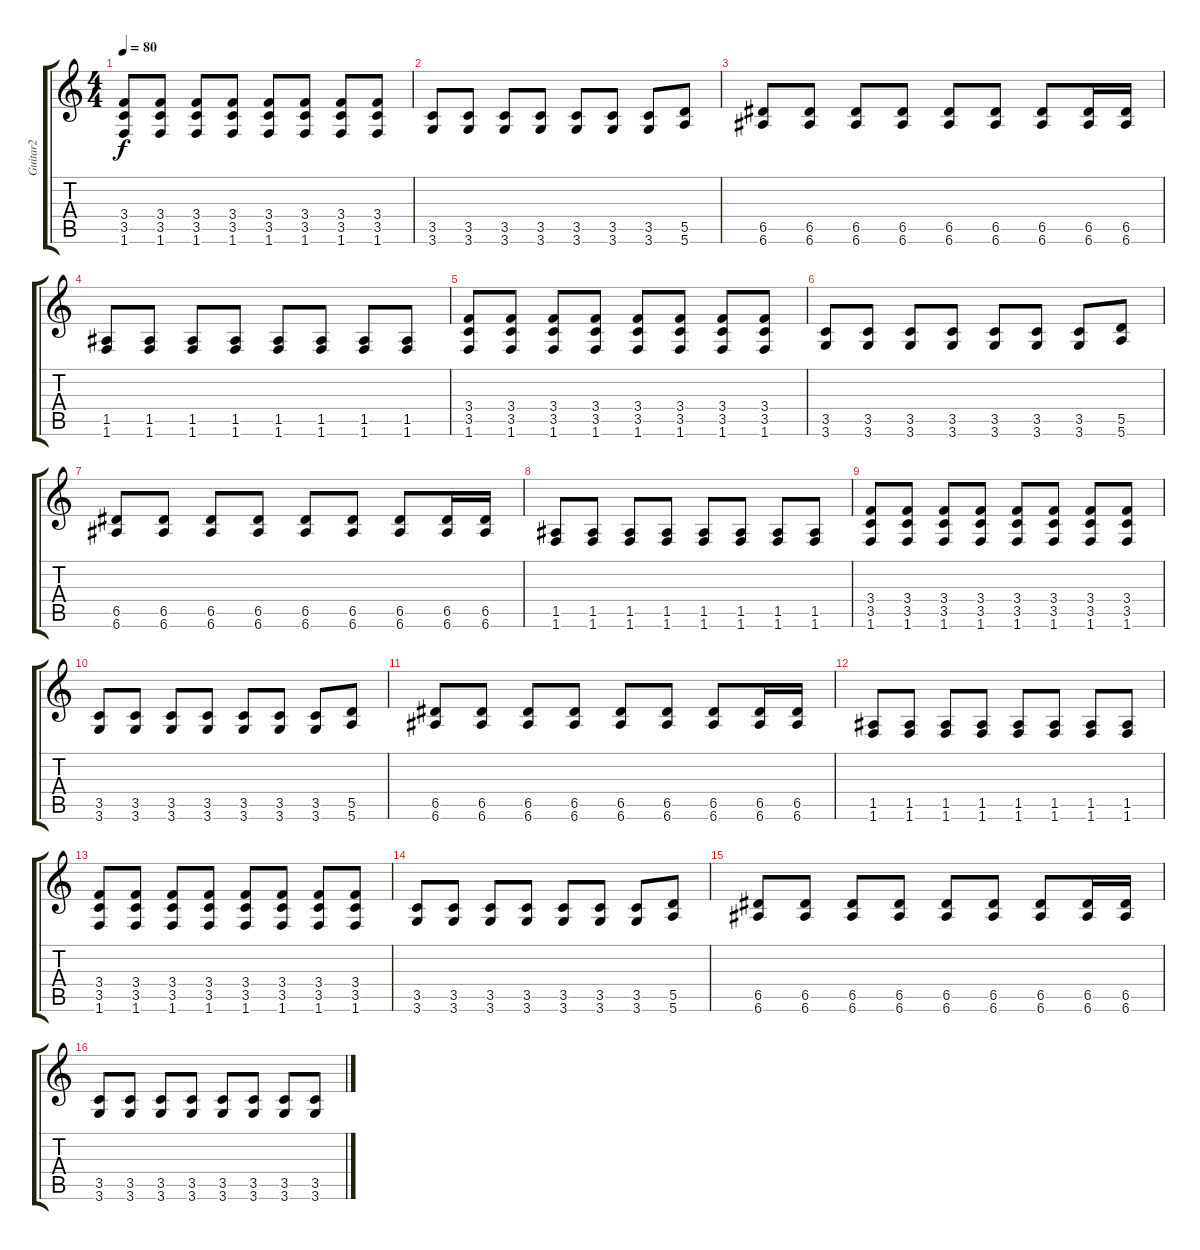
\track ("Guitar2" "Guitar2") {instrument electricguitarclean}
\staff {score tabs}
\tuning (E4 B3 G3 D3 A2 E2) {hide}
\ts (4 4)
\tempo 80
\clef g2
\ks c
(3.4 3.5 1.6).8{dy f} (3.4 3.5 1.6).8 (3.4 3.5 1.6).8 (3.4 3.5 1.6).8 (3.4 3.5 1.6).8 (3.4 3.5 1.6).8 (3.4 3.5 1.6).8 (3.4 3.5 1.6).8 |
(3.5 3.6).8 (3.5 3.6).8 (3.5 3.6).8 (3.5 3.6).8 (3.5 3.6).8 (3.5 3.6).8 (3.5 3.6).8 (5.5 5.6).8 |
(6.5 6.6).8 (6.5 6.6).8 (6.5 6.6).8 (6.5 6.6).8 (6.5 6.6).8 (6.5 6.6).8 (6.5 6.6).8 (6.5 6.6).16 (6.5 6.6).16 |
(1.5 1.6).8 (1.5 1.6).8 (1.5 1.6).8 (1.5 1.6).8 (1.5 1.6).8 (1.5 1.6).8 (1.5 1.6).8 (1.5 1.6).8 |
(3.4 3.5 1.6).8 (3.4 3.5 1.6).8 (3.4 3.5 1.6).8 (3.4 3.5 1.6).8 (3.4 3.5 1.6).8 (3.4 3.5 1.6).8 (3.4 3.5 1.6).8 (3.4 3.5 1.6).8 |
(3.5 3.6).8 (3.5 3.6).8 (3.5 3.6).8 (3.5 3.6).8 (3.5 3.6).8 (3.5 3.6).8 (3.5 3.6).8 (5.5 5.6).8 |
(6.5 6.6).8 (6.5 6.6).8 (6.5 6.6).8 (6.5 6.6).8 (6.5 6.6).8 (6.5 6.6).8 (6.5 6.6).8 (6.5 6.6).16 (6.5 6.6).16 |
(1.5 1.6).8 (1.5 1.6).8 (1.5 1.6).8 (1.5 1.6).8 (1.5 1.6).8 (1.5 1.6).8 (1.5 1.6).8 (1.5 1.6).8 |
(3.4 3.5 1.6).8 (3.4 3.5 1.6).8 (3.4 3.5 1.6).8 (3.4 3.5 1.6).8 (3.4 3.5 1.6).8 (3.4 3.5 1.6).8 (3.4 3.5 1.6).8 (3.4 3.5 1.6).8 |
(3.5 3.6).8 (3.5 3.6).8 (3.5 3.6).8 (3.5 3.6).8 (3.5 3.6).8 (3.5 3.6).8 (3.5 3.6).8 (5.5 5.6).8 |
(6.5 6.6).8 (6.5 6.6).8 (6.5 6.6).8 (6.5 6.6).8 (6.5 6.6).8 (6.5 6.6).8 (6.5 6.6).8 (6.5 6.6).16 (6.5 6.6).16 |
(1.5 1.6).8 (1.5 1.6).8 (1.5 1.6).8 (1.5 1.6).8 (1.5 1.6).8 (1.5 1.6).8 (1.5 1.6).8 (1.5 1.6).8 |
(3.4 3.5 1.6).8 (3.4 3.5 1.6).8 (3.4 3.5 1.6).8 (3.4 3.5 1.6).8 (3.4 3.5 1.6).8 (3.4 3.5 1.6).8 (3.4 3.5 1.6).8 (3.4 3.5 1.6).8 |
(3.5 3.6).8 (3.5 3.6).8 (3.5 3.6).8 (3.5 3.6).8 (3.5 3.6).8 (3.5 3.6).8 (3.5 3.6).8 (5.5 5.6).8 |
(6.5 6.6).8 (6.5 6.6).8 (6.5 6.6).8 (6.5 6.6).8 (6.5 6.6).8 (6.5 6.6).8 (6.5 6.6).8 (6.5 6.6).16 (6.5 6.6).16 |
(3.5 3.6).8 (3.5 3.6).8 (3.5 3.6).8 (3.5 3.6).8 (3.5 3.6).8 (3.5 3.6).8 (3.5 3.6).8 (3.5 3.6).8
